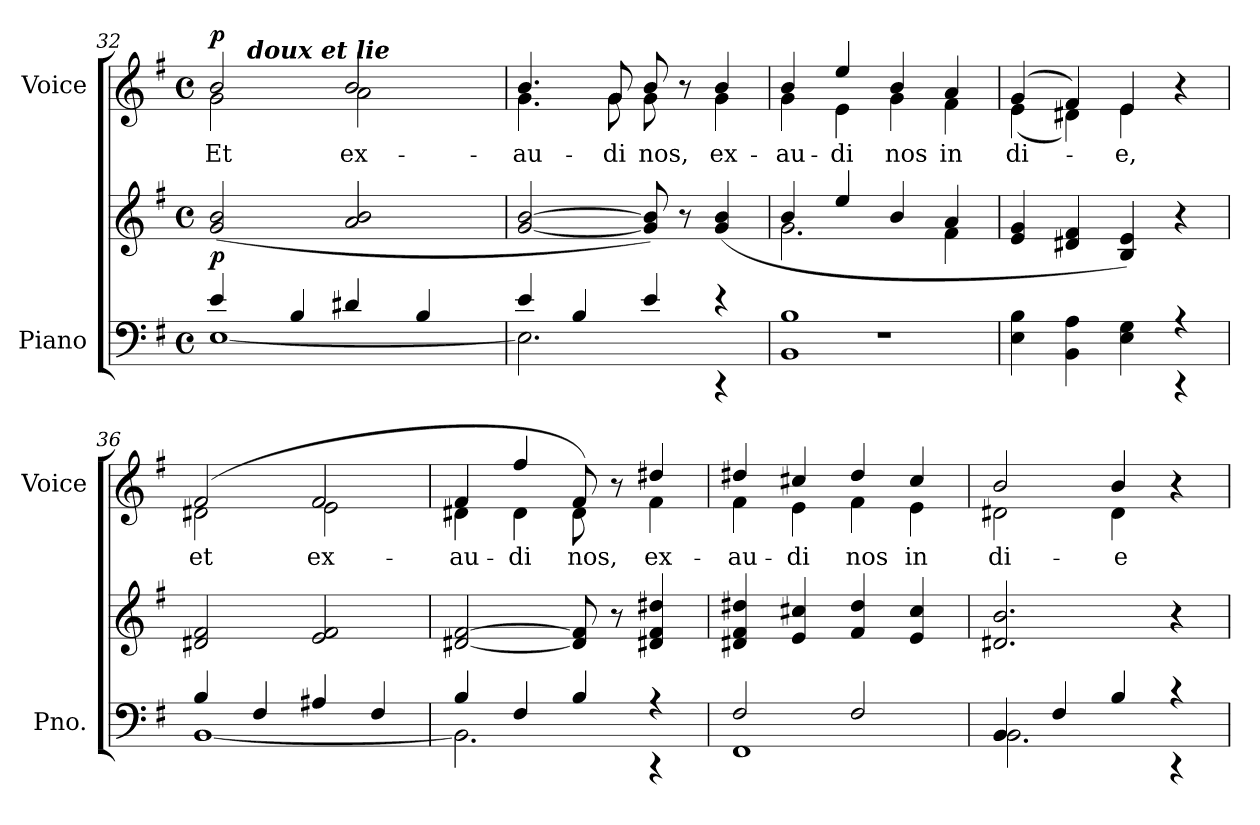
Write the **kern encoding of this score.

**kern	**kern	**dynam	**kern	**text	**dynam
*part2	*part2	*part2	*part1	*part1	*part1
*staff3	*staff2	*staff2/3	*staff1	*staff1	*staff1
*I"Piano	*	*	*I"Voice	*	*
*I'Pno.	*	*	*I'Voice	*	*
!!LO:LB:g=z
*clefF4	*clefG2	*	*clefG2	*	*
*k[f#]	*k[f#]	*	*k[f#]	*	*
*G:	*G:	*	*G:	*	*
*M4/4	*M4/4	*	*M4/4	*	*
*met(c)	*met(c)	*	*met(c)	*	*
=32	=32	=32	=32	=32	=32
*^	*	*	*	*	*
*	*^	*	*	*	*	*
!	!	!	!	!	!	!LO:LY:b:color=#000000	!
*	*	*	*	*	*^	*	*
*	*	*	*	*	*	*^	*	*
4ei/	[1Ei	[1EEiyy	(2gi/ 2bi	p	2bi/	2gi\	16ryy	Et	p
.	.	.	.	.	.	.	64ryy	.	.
.	.	.	.	.	.	.	512.ryy	.	.
!	!	!	!	!	!	!	!LO:TX:a:Bi:t=doux et lie	!	!
.	.	.	.	.	.	.	2ryy	.	.
4Bi/	.	.	.	.	.	.	.	.	.
!	!	!	!	!	!	!	!	!LO:LY:b:color=#000000	!
4d#Xi/	.	.	2ai/ 2bi	.	2bi/	2ai\	.	ex-	.
.	.	.	.	.	.	.	4ryy	.	.
4Bi/	.	.	.	.	.	.	.	.	.
.	.	.	.	.	.	.	8ryy	.	.
.	.	.	.	.	.	.	32ryy	.	.
.	.	.	.	.	.	.	128ryy	.	.
.	.	.	.	.	.	.	256ryy	.	.
.	.	.	.	.	.	.	1024ryy	.	.
*	*	*	*	*	*v	*v	*v	*	*
=33	=33	=33	=33	=33	=33	=33	=33
*	*	*	*	*	*^	*	*
*	*	*	*	*	*	*^	*	*
!	!	!	!	!	!	!	!	!LO:LY:b:color=#000000	!
*	*	*	*	*	*	*v	*v	*	*
4ei/	2.Ei\]	2.EEi\yy]	[2gi/ [2bi	.	4.bi/	4.gi\	-au-	.
4Bi/	.	.	.	.	.	.	.	.
!	!	!	!	!	!	!	!LO:LY:b:color=#000000	!
.	.	.	.	.	8gi/	8gi\	-di	.
!	!	!	!	!	!	!	!LO:LY:b:color=#000000	!
4ei/	.	.	8gi/] 8bi])	.	8bi/	8gi\	nos,	.
.	.	.	8r	.	8r	8ryy	.	.
!	!	!	!	!	!	!	!LO:LY:b:color=#000000	!
4r	4ryy	4r	(4gi/ 4bi	.	4bi/	4gi\	ex-	.
=34	=34	=34	=34	=34	=34	=34	=34	=34
*	*	*	*^	*	*	*	*	*
!	!	!	!	!	!	!	!	!LO:LY:b:color=#000000	!
1r	1BBi 1Bi	1BBBiyy	4bi/	2.gi\	.	4bi/	4gi\	-au-	.
!	!	!	!	!	!	!	!	!LO:LY:b:color=#000000	!
.	.	.	4eei/	.	.	4eei/	4ei\	-di	.
!	!	!	!	!	!	!	!	!LO:LY:b:color=#000000	!
.	.	.	4bi/	.	.	4bi/	4gi\	nos	.
!	!	!	!	!	!	!	!	!LO:LY:b:color=#000000	!
.	.	.	4ai/	4f#i\	.	4ai/	4f#i\	in	.
*	*v	*v	*	*	*	*	*	*	*
*	*	*v	*v	*	*	*	*	*
=35	=35	=35	=35	=35	=35	=35	=35
*	*	*^	*	*	*	*	*
!	!	!	!	!	!	!	!LO:LY:b:color=#000000	!
*	*	*v	*v	*	*	*	*	*
4Ei\ 4Bi	4EEi/yy	4ei/ 4gi	.	(4gi/	(4ei\	di-	.
4BBi\ 4Ai	4BBBi/yy	4d#Xi/ 4f#i	.	4f#i/)	4d#Xi\)	.	.
!	!	!	!	!	!	!LO:LY:b:color=#000000	!
4Ei\ 4Gi	4EEi/yy	4Bi/ 4ei)	.	4ei/	4ei\	-e,	.
4r	4r	4r	.	4r	4ryy	.	.
!!LO:LB:g=z	!!
=36	=36	=36	=36	=36	=36	=36	=36
*	*^	*	*	*	*	*	*
!	!	!	!	!	!	!	!LO:LY:b:color=#000000	!
4Bi/	[1BBi	[1BBBiyy	2d#Xi/ 2f#i	.	(2f#i/	2d#Xi\	et	.
4F#i/	.	.	.	.	.	.	.	.
!	!	!	!	!	!	!	!LO:LY:b:color=#000000	!
4A#Xi/	.	.	2ei/ 2f#i	.	2f#i/	2ei\	ex-	.
4F#i/	.	.	.	.	.	.	.	.
=37	=37	=37	=37	=37	=37	=37	=37	=37
!	!	!	!	!	!	!	!LO:LY:b:color=#000000	!
4Bi/	2.BBi\]	2.BBBi\yy]	[2d#Xi/ [2f#i	.	4f#i/	4d#Xi\	-au-	.
!	!	!	!	!	!	!	!LO:LY:b:color=#000000	!
4F#i/	.	.	.	.	4ff#i/	4d#i\	-di	.
!	!	!	!	!	!	!	!LO:LY:b:color=#000000	!
4Bi/	.	.	8d#i/] 8f#i]	.	8f#i/)	8d#i\	nos,	.
.	.	.	8r	.	8r	8ryy	.	.
!	!	!	!	!	!	!	!LO:LY:b:color=#000000	!
4r	4ryy	4r	4d#Xi/ 4f#i 4dd#Xi	.	4dd#Xi/	4f#i\	ex-	.
=38	=38	=38	=38	=38	=38	=38	=38	=38
!	!	!	!	!	!	!	!LO:LY:b:color=#000000	!
2F#i/	1FF#i	1FFF#iyy	4d#Xi/ 4f#i 4dd#Xi	.	4dd#Xi/	4f#i\	-au-	.
!	!	!	!	!	!	!	!LO:LY:b:color=#000000	!
.	.	.	4ei/ 4cc#Xi	.	4cc#Xi/	4ei\	-di	.
!	!	!	!	!	!	!	!LO:LY:b:color=#000000	!
2F#i/	.	.	4f#i/ 4dd#i	.	4dd#i/	4f#i\	nos	.
!	!	!	!	!	!	!	!LO:LY:b:color=#000000	!
.	.	.	4ei/ 4cc#i	.	4cc#i/	4ei\	in	.
=39	=39	=39	=39	=39	=39	=39	=39	=39
!	!	!	!	!	!	!	!LO:LY:b:color=#000000	!
4BBi/	2.BBi\	2.BBBi\yy	2.d#Xi/ 2.bi	.	2bi/	2d#Xi\	di-	.
4F#i/	.	.	.	.	.	.	.	.
!	!	!	!	!	!	!	!LO:LY:b:color=#000000	!
4Bi/	.	.	.	.	4bi/	4d#i\	-e	.
4r	4ryy	4r	4r	.	4r	4ryy	.	.
*v	*v	*v	*	*	*v	*v	*	*
=	=	=	=	=	=
*-	*-	*-	*-	*-	*-
